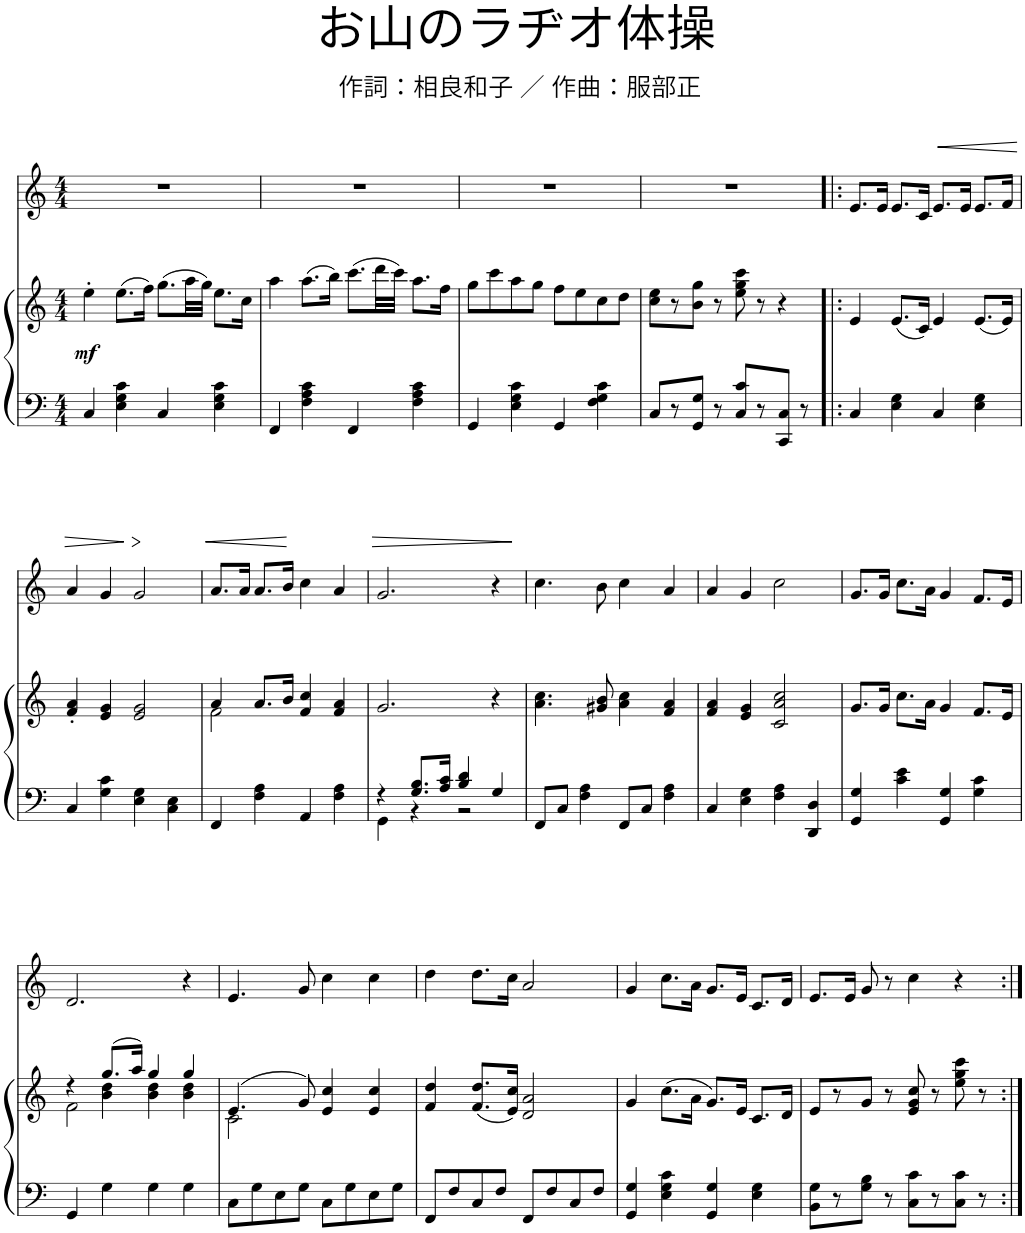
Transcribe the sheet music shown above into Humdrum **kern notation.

**kern	**kern	**dynam	**kern	**dynam
*part2	*part2	*part2	*part1	*part1
*staff3	*staff2	*staff2/3	*staff1	*staff1
*I"ピアノ	*	*	*I"Piano	*
*clefF4	*clefG2	*	*clefG2	*
*k[]	*k[]	*	*k[]	*
*M4/4	*M4/4	*	*M4/4	*
=1	=1	=1	=1	=1
!	!	!LO:DY:b	!	!
4C/	4ee'\	mf	1r	.
4E\ 4G\ 4c\	(8.ee\L	.	.	.
.	16ff\Jk)	.	.	.
4C/	(8.gg\L	.	.	.
.	32aa\LL	.	.	.
.	32gg\JJJ)	.	.	.
4E\ 4G\ 4c\	8.ee\L	.	.	.
.	16cc\Jk	.	.	.
=2	=2	=2	=2	=2
4FF/	4aa\	.	1r	.
4F\ 4A\ 4c\	(8.aa\L	.	.	.
.	16bb\Jk)	.	.	.
4FF/	(8.ccc\L	.	.	.
.	32ddd\LL	.	.	.
.	32ccc\JJJ)	.	.	.
4F\ 4A\ 4c\	8.aa\L	.	.	.
.	16ff\Jk	.	.	.
=3	=3	=3	=3	=3
4GG/	8gg\L	.	1r	.
.	8ccc\	.	.	.
4E\ 4G\ 4c\	8aa\	.	.	.
.	8gg\J	.	.	.
4GG/	8ff\L	.	.	.
.	8ee\	.	.	.
4F\ 4G\ 4c\	8cc\	.	.	.
.	8dd\J	.	.	.
=4	=4	=4	=4	=4
8C/L	8cc\ 8ee\L	.	1r	.
8r	8r	.	.	.
8GG/ 8G/J	8b\ 8gg\J	.	.	.
8r	8r	.	.	.
8C/ 8c/L	8ee\ 8gg\ 8ccc\	.	.	.
8r	8r	.	.	.
8CC/ 8C/J	4r	.	.	.
8r	.	.	.	.
=5!|:	=5!|:	=5!|:	=5!|:	=5!|:
4C/	4e/	.	8.e/L	.
.	.	.	16e/Jk	.
4E\ 4G\	(8.e/L	.	8.e/L	.
.	16c/Jk)	.	16c/Jk	.
!	!	!	!	!LO:HP:b
4C/	4e/	.	8.e/L	<
.	.	.	16e/Jk	.
4E\ 4G\	(8.e/L	.	8.e/L	.
.	16e/Jk)	.	16f/Jk	.
.	.	.	.	[
!!LO:LB:g=z
=6	=6	=6	=6	=6
!	!	!	!	!LO:HP:b
4C/	4f/' 4a/'	.	4a/	>
4G\ 4c\	4e/ 4g/	.	4g/	.
!	!	!	!	!LO:HP:n=1:b
4E\ 4G\	2e/ 2g/	.	2g/	] >
4C\ 4E\	.	.	.	.
.	.	.	.	]
=7	=7	=7	=7	=7
*	*^	*	*	*
!	!	!	!	!	!LO:HP:b
4FF/	4a/	2f\	.	8.a/L	<
.	.	.	.	16a/Jk	.
4F\ 4A\	8.a/L	.	.	8.a/L	.
.	16b/Jk	.	.	16b/Jk	.
4AA/	4f/ 4cc/	2ryy	.	4cc\	[
4F\ 4A\	4f/ 4a/	.	.	4a/	.
*	*v	*v	*	*	*
=8	=8	=8	=8	=8
*^	*	*	*	*
!	!	!	!	!	!LO:HP:b
4r	4GG\	2.g/	.	2.g/	>
8.G/ 8.B/L	4r	.	.	.	.
16A/ 16c/Jk	.	.	.	.	.
4B/ 4d/	2r	.	.	.	.
4G/	.	4r	.	4r	.
*v	*v	*	*	*	*
.	.	.	.	]
=9	=9	=9	=9	=9
8FF/L	4.a\ 4.cc\	.	4.cc\	.
8C/J	.	.	.	.
4F\ 4A\	.	.	.	.
.	8g#X/ 8b/	.	8b\	.
8FF/L	4a\ 4cc\	.	4cc\	.
8C/J	.	.	.	.
4F\ 4A\	4f/ 4a/	.	4a/	.
=10	=10	=10	=10	=10
4C/	4f/ 4a/	.	4a/	.
4E\ 4G\	4e/ 4g/	.	4g/	.
4F\ 4A\	2c/ 2a/ 2cc/	.	2cc\	.
4DD/ 4D/	.	.	.	.
=11	=11	=11	=11	=11
4GG/ 4G/	8.g/L	.	8.g/L	.
.	16g/Jk	.	16g/Jk	.
4c\ 4e\	8.cc\L	.	8.cc\L	.
.	16a\Jk	.	16a\Jk	.
4GG/ 4G/	4g/	.	4g/	.
4G\ 4c\	8.f/L	.	8.f/L	.
.	16e/Jk	.	16e/Jk	.
!!LO:LB:g=z
=12	=12	=12	=12	=12
*	*^	*	*	*
*	*	*^	*	*	*
4GG/	4r	4ryy	2f\	.	2.d/	.
4G\	(8.gg/L	4b\ 4dd\	.	.	.	.
.	16aa/Jk)	.	.	.	.	.
4G\	4gg/	4b\ 4dd\	2ryy	.	.	.
4G\	4gg/	4b\ 4dd\	.	.	4r	.
*	*	*v	*v	*	*	*
=13	=13	=13	=13	=13	=13
8C\L	(>4.e/	2c\	.	4.e/	.
8G\	.	.	.	.	.
8E\	.	.	.	.	.
8G\J	8g/)	.	.	8g/	.
8C\L	4e/ 4cc/	2ryy	.	4cc\	.
8G\	.	.	.	.	.
8E\	4e/ 4cc/	.	.	4cc\	.
8G\J	.	.	.	.	.
*	*v	*v	*	*	*
=14	=14	=14	=14	=14
8FF/L	4f/ 4dd/	.	4dd\	.
8F/	.	.	.	.
8C/	(8.f/ 8.dd/L	.	8.dd\L	.
8F/J	.	.	.	.
.	16e/ 16cc/Jk)	.	16cc\Jk	.
8FF/L	2d/ 2a/	.	2a/	.
8F/	.	.	.	.
8C/	.	.	.	.
8F/J	.	.	.	.
=15	=15	=15	=15	=15
4GG/ 4G/	4g/	.	4g/	.
4E\ 4G\ 4c\	(8.cc\L	.	8.cc\L	.
.	16a\Jk	.	16a\Jk	.
4GG/ 4G/	8.g/L)	.	8.g/L	.
.	16e/Jk	.	16e/Jk	.
4E\ 4G\	8.c/L	.	8.c/L	.
.	16d/Jk	.	16d/Jk	.
=16	=16	=16	=16	=16
8BB\ 8G\L	8e/L	.	8.e/L	.
8r	8r	.	.	.
.	.	.	16e/Jk	.
8G\ 8B\J	8g/J	.	8g/	.
8r	8r	.	8r	.
8C\ 8c\L	8e/ 8g/ 8cc/	.	4cc\	.
8r	8r	.	.	.
8C\ 8c\J	8ee\ 8gg\ 8ccc\	.	4r	.
8r	8r	.	.	.
=:|!	=:|!	=:|!	=:|!	=:|!
*-	*-	*-	*-	*-
